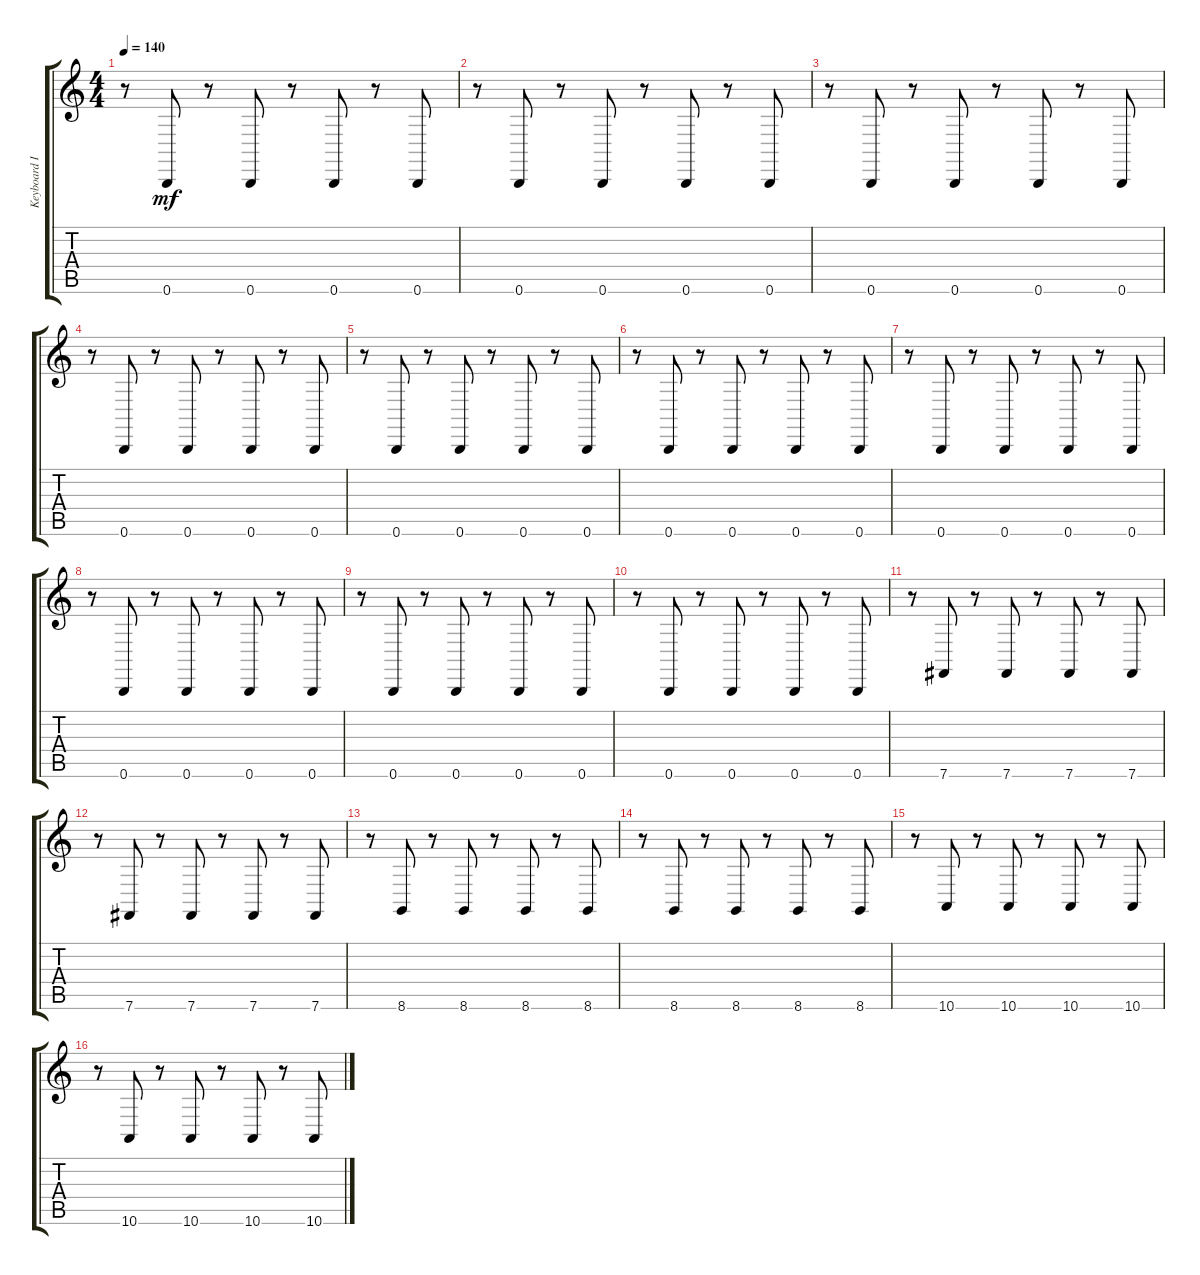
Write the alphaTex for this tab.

\track ("Keyboard III" "Keyboard I") {instrument lead8bassandlead}
\staff {score tabs}
\tuning (Db4 Ab3 E3 B2 Gb2 B1) {hide}
\ts (4 4)
\tempo 140
\clef g2
\ks c
r.8{dy f} 0.6.8{dy mf} r.8 0.6.8 r.8 0.6.8 r.8 0.6.8 |
r.8 0.6.8 r.8 0.6.8 r.8 0.6.8 r.8 0.6.8 |
r.8 0.6.8 r.8 0.6.8 r.8 0.6.8 r.8 0.6.8 |
r.8 0.6.8 r.8 0.6.8 r.8 0.6.8 r.8 0.6.8 |
r.8 0.6.8 r.8 0.6.8 r.8 0.6.8 r.8 0.6.8 |
r.8 0.6.8 r.8 0.6.8 r.8 0.6.8 r.8 0.6.8 |
r.8 0.6.8 r.8 0.6.8 r.8 0.6.8 r.8 0.6.8 |
r.8 0.6.8 r.8 0.6.8 r.8 0.6.8 r.8 0.6.8 |
r.8 0.6.8 r.8 0.6.8 r.8 0.6.8 r.8 0.6.8 |
r.8 0.6.8 r.8 0.6.8 r.8 0.6.8 r.8 0.6.8 |
r.8 7.6.8 r.8 7.6.8 r.8 7.6.8 r.8 7.6.8 |
r.8 7.6.8 r.8 7.6.8 r.8 7.6.8 r.8 7.6.8 |
r.8 8.6.8 r.8 8.6.8 r.8 8.6.8 r.8 8.6.8 |
r.8 8.6.8 r.8 8.6.8 r.8 8.6.8 r.8 8.6.8 |
r.8 10.6.8 r.8 10.6.8 r.8 10.6.8 r.8 10.6.8 |
r.8 10.6.8 r.8 10.6.8 r.8 10.6.8 r.8 10.6.8
